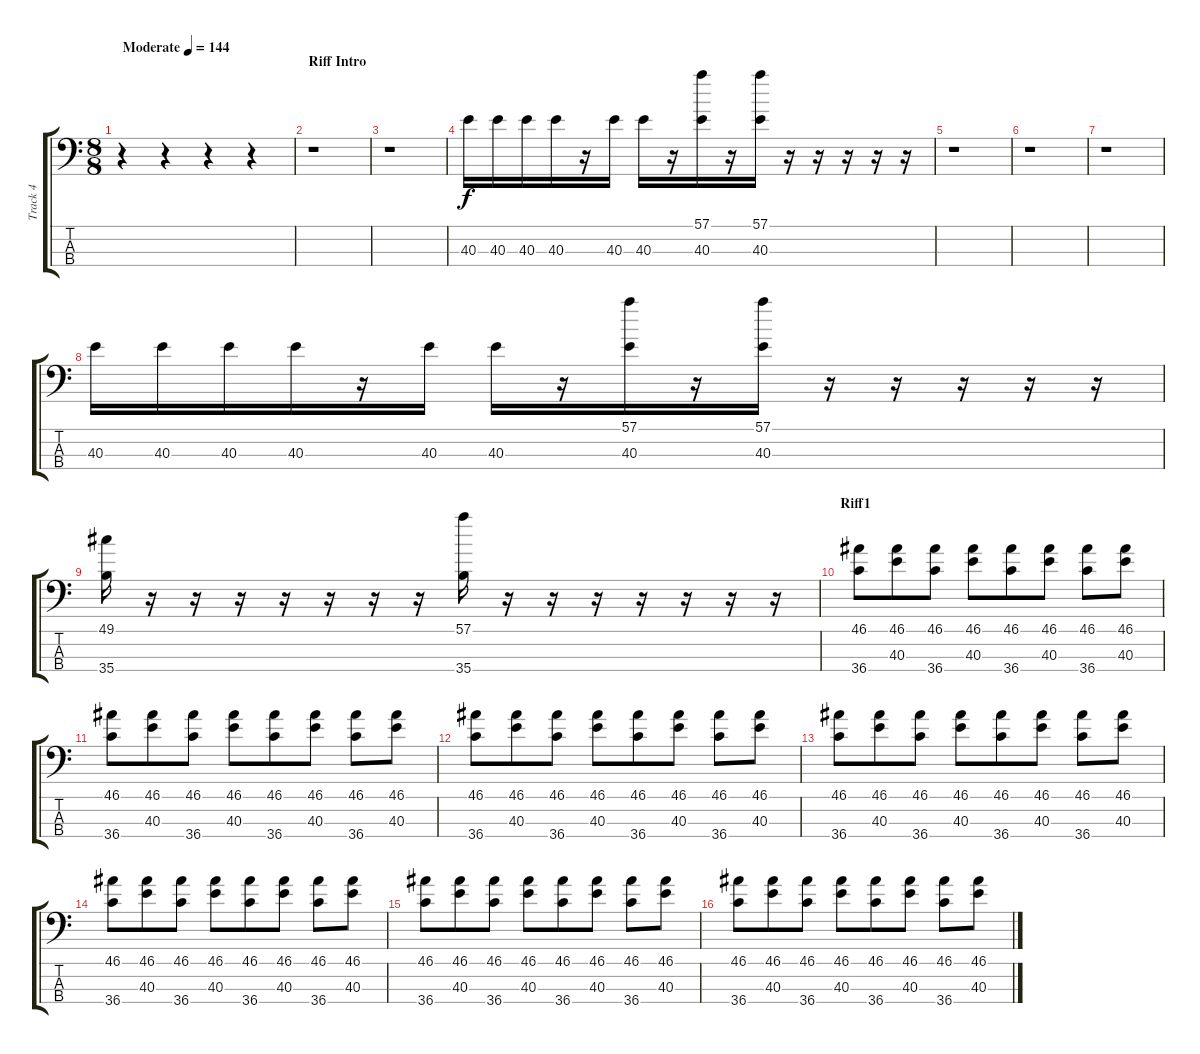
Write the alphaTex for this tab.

\track ("Track 4" "Track 4") {instrument acousticgrandpiano}
\staff {score tabs}
\tuning (C-1 C-1 C-1 C-1) {hide}
\ts (8 8)
\tempo (144 "Moderate")
\clef f4
\ks c
r.4{dy f instrument acousticgrandpiano} r.4 r.4 r.4 |
\section ("" "Riff Intro")
r.1 |
r.1 |
40.3.16 40.3.16 40.3.16 40.3.16 r.16 40.3.16 40.3.16 r.16 (57.1 40.3).16 r.16 (57.1 40.3).16 r.16 r.16 r.16 r.16 r.16 |
r.1 |
r.1 |
r.1 |
40.3.16 40.3.16 40.3.16 40.3.16 r.16 40.3.16 40.3.16 r.16 (57.1 40.3).16 r.16 (57.1 40.3).16 r.16 r.16 r.16 r.16 r.16 |
(49.1 35.4).16 r.16 r.16 r.16 r.16 r.16 r.16 r.16 (57.1 35.4).16 r.16 r.16 r.16 r.16 r.16 r.16 r.16 |
\section ("" "Riff1")
(46.1 36.4).8 (46.1 40.3).8 (46.1 36.4).8 (46.1 40.3).8 (46.1 36.4).8 (46.1 40.3).8 (46.1 36.4).8 (46.1 40.3).8 |
(46.1 36.4).8 (46.1 40.3).8 (46.1 36.4).8 (46.1 40.3).8 (46.1 36.4).8 (46.1 40.3).8 (46.1 36.4).8 (46.1 40.3).8 |
(46.1 36.4).8 (46.1 40.3).8 (46.1 36.4).8 (46.1 40.3).8 (46.1 36.4).8 (46.1 40.3).8 (46.1 36.4).8 (46.1 40.3).8 |
(46.1 36.4).8 (46.1 40.3).8 (46.1 36.4).8 (46.1 40.3).8 (46.1 36.4).8 (46.1 40.3).8 (46.1 36.4).8 (46.1 40.3).8 |
(46.1 36.4).8 (46.1 40.3).8 (46.1 36.4).8 (46.1 40.3).8 (46.1 36.4).8 (46.1 40.3).8 (46.1 36.4).8 (46.1 40.3).8 |
(46.1 36.4).8 (46.1 40.3).8 (46.1 36.4).8 (46.1 40.3).8 (46.1 36.4).8 (46.1 40.3).8 (46.1 36.4).8 (46.1 40.3).8 |
(46.1 36.4).8 (46.1 40.3).8 (46.1 36.4).8 (46.1 40.3).8 (46.1 36.4).8 (46.1 40.3).8 (46.1 36.4).8 (46.1 40.3).8
